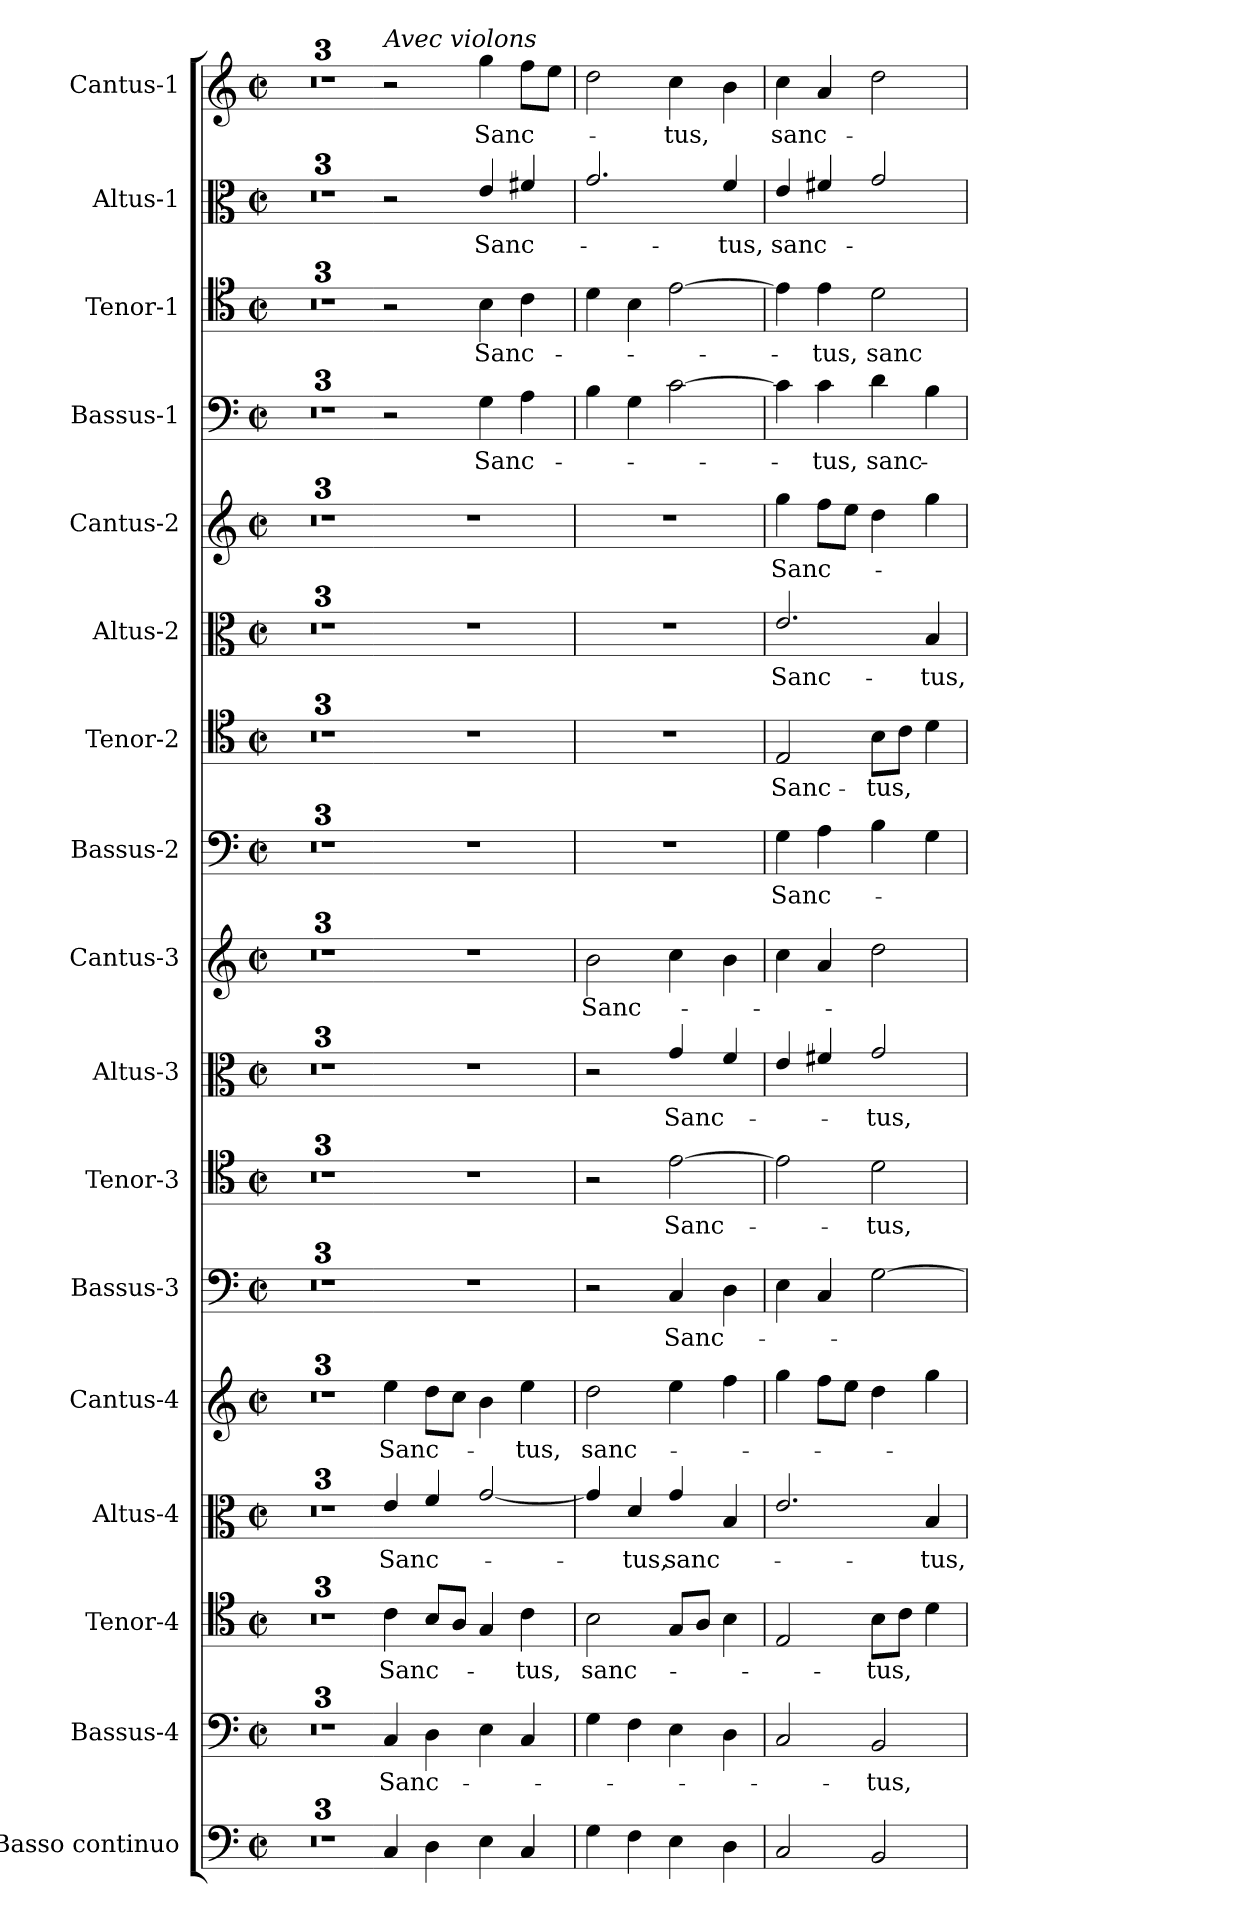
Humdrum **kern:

**kern	**kern	**text	**kern	**text	**kern	**text	**kern	**text	**kern	**text	**kern	**text	**kern	**text	**kern	**text	**kern	**text	**kern	**text	**kern	**text	**kern	**text	**kern	**text	**kern	**text	**kern	**text	**kern	**text
*part17	*part16	*part16	*part15	*part15	*part14	*part14	*part13	*part13	*part12	*part12	*part11	*part11	*part10	*part10	*part9	*part9	*part8	*part8	*part7	*part7	*part6	*part6	*part5	*part5	*part4	*part4	*part3	*part3	*part2	*part2	*part1	*part1
*staff17	*staff16	*staff16	*staff15	*staff15	*staff14	*staff14	*staff13	*staff13	*staff12	*staff12	*staff11	*staff11	*staff10	*staff10	*staff9	*staff9	*staff8	*staff8	*staff7	*staff7	*staff6	*staff6	*staff5	*staff5	*staff4	*staff4	*staff3	*staff3	*staff2	*staff2	*staff1	*staff1
*I"Basso continuo	*I"Bassus-4	*	*I"Tenor-4	*	*I"Altus-4	*	*I"Cantus-4	*	*I"Bassus-3	*	*I"Tenor-3	*	*I"Altus-3	*	*I"Cantus-3	*	*I"Bassus-2	*	*I"Tenor-2	*	*I"Altus-2	*	*I"Cantus-2	*	*I"Bassus-1	*	*I"Tenor-1	*	*I"Altus-1	*	*I"Cantus-1	*
*I'BC2	*I'B4	*	*I'T4	*	*I'A4	*	*I'C4	*	*I'B3	*	*I'T3	*	*I'A3	*	*I'C3	*	*I'B2	*	*I'T2	*	*I'A-2	*	*I'C2	*	*I'B1	*	*I'T1	*	*I'A1	*	*I'C1	*
*clefF4	*clefF4	*	*clefC4	*	*clefC3	*	*clefG2	*	*clefF4	*	*clefC4	*	*clefC3	*	*clefG2	*	*clefF4	*	*clefC4	*	*clefC3	*	*clefG2	*	*clefF4	*	*clefC4	*	*clefC3	*	*clefG2	*
*k[]	*k[]	*	*k[]	*	*k[]	*	*k[]	*	*k[]	*	*k[]	*	*k[]	*	*k[]	*	*k[]	*	*k[]	*	*k[]	*	*k[]	*	*k[]	*	*k[]	*	*k[]	*	*k[]	*
*C:	*C:	*	*C:	*	*C:	*	*C:	*	*C:	*	*C:	*	*C:	*	*C:	*	*C:	*	*C:	*	*C:	*	*C:	*	*C:	*	*C:	*	*C:	*	*C:	*
*M2/2	*M2/2	*	*M2/2	*	*M2/2	*	*M2/2	*	*M2/2	*	*M2/2	*	*M2/2	*	*M2/2	*	*M2/2	*	*M2/2	*	*M2/2	*	*M2/2	*	*M2/2	*	*M2/2	*	*M2/2	*	*M2/2	*
*met(c|)	*met(c|)	*	*met(c|)	*	*met(c|)	*	*met(c|)	*	*met(c|)	*	*met(c|)	*	*met(c|)	*	*met(c|)	*	*met(c|)	*	*met(c|)	*	*met(c|)	*	*met(c|)	*	*met(c|)	*	*met(c|)	*	*met(c|)	*	*met(c|)	*
=1	=1	=1	=1	=1	=1	=1	=1	=1	=1	=1	=1	=1	=1	=1	=1	=1	=1	=1	=1	=1	=1	=1	=1	=1	=1	=1	=1	=1	=1	=1	=1	=1
1ryy	1ryy	.	1ryy	.	1ryy	.	1ryy	.	1ryy	.	1ryy	.	1ryy	.	1ryy	.	1ryy	.	1ryy	.	1ryy	.	1ryy	.	1ryy	.	1ryy	.	1ryy	.	1ryy	.
=2	=2	=2	=2	=2	=2	=2	=2	=2	=2	=2	=2	=2	=2	=2	=2	=2	=2	=2	=2	=2	=2	=2	=2	=2	=2	=2	=2	=2	=2	=2	=2	=2
1r	1r	.	1r	.	1r	.	1r	.	1r	.	1r	.	1r	.	1r	.	1r	.	1r	.	1r	.	1r	.	1r	.	1r	.	1r	.	1r	.
=3	=3	=3	=3	=3	=3	=3	=3	=3	=3	=3	=3	=3	=3	=3	=3	=3	=3	=3	=3	=3	=3	=3	=3	=3	=3	=3	=3	=3	=3	=3	=3	=3
*	*	*	*clefGv2	*	*clefG2	*	*	*	*	*	*clefGv2	*	*clefG2	*	*	*	*	*	*clefGv2	*	*clefG2	*	*	*	*	*	*clefGv2	*	*clefG2	*	*	*
1ryy	1ryy	.	1ryy	.	1ryy	.	1ryy	.	1ryy	.	1ryy	.	1ryy	.	1ryy	.	1ryy	.	1ryy	.	1ryy	.	1ryy	.	1ryy	.	1ryy	.	1ryy	.	1ryy	.
=3X1-	=3X1-	=3X1-	=3X1-	=3X1-	=3X1-	=3X1-	=3X1-	=3X1-	=3X1-	=3X1-	=3X1-	=3X1-	=3X1-	=3X1-	=3X1-	=3X1-	=3X1-	=3X1-	=3X1-	=3X1-	=3X1-	=3X1-	=3X1-	=3X1-	=3X1-	=3X1-	=3X1-	=3X1-	=3X1-	=3X1-	=3X1-	=3X1-
!	!	!	!	!	!	!	!	!	!	!	!	!	!	!	!	!	!	!	!	!	!	!	!	!	!	!	!	!	!	!	!LO:TX:a:i:t=Avec violons	!
!	!	!LO:LY:b	!	!LO:LY:b	!	!LO:LY:b	!	!LO:LY:b	!	!	!	!	!	!	!	!	!	!	!	!	!	!	!	!	!	!	!	!	!	!	!	!
4C/	4C/	Sanc-	4c\	Sanc-	4e/	Sanc-	4ee\	Sanc-	1r	.	1r	.	1r	.	1r	.	1r	.	1r	.	1r	.	1r	.	2r	.	2r	.	2r	.	2r	.
4D\	4D\	.	8B/L	.	4f/	.	8dd\L	.	.	.	.	.	.	.	.	.	.	.	.	.	.	.	.	.	.	.	.	.	.	.	.	.
.	.	.	8A/J	.	.	.	8cc\J	.	.	.	.	.	.	.	.	.	.	.	.	.	.	.	.	.	.	.	.	.	.	.	.	.
!	!	!	!	!	!	!	!	!	!	!	!	!	!	!	!	!	!	!	!	!	!	!	!	!	!	!LO:LY:b	!	!LO:LY:b	!	!LO:LY:b	!	!LO:LY:b
4E\	4E\	.	4G/	.	[2g/	.	4b\	.	.	.	.	.	.	.	.	.	.	.	.	.	.	.	.	.	4G\	Sanc-	4B\	Sanc-	4e/	Sanc-	4gg\	Sanc-
!	!	!	!	!LO:LY:b	!	!	!	!LO:LY:b	!	!	!	!	!	!	!	!	!	!	!	!	!	!	!	!	!	!	!	!	!	!	!	!
4C/	4C/	.	4c\	-tus,	.	.	4ee\	-tus,	.	.	.	.	.	.	.	.	.	.	.	.	.	.	.	.	4A\	.	4c\	.	4f#X/	.	8ff\L	.
.	.	.	.	.	.	.	.	.	.	.	.	.	.	.	.	.	.	.	.	.	.	.	.	.	.	.	.	.	.	.	8ee\J	.
=4	=4	=4	=4	=4	=4	=4	=4	=4	=4	=4	=4	=4	=4	=4	=4	=4	=4	=4	=4	=4	=4	=4	=4	=4	=4	=4	=4	=4	=4	=4	=4	=4
!	!	!	!	!LO:LY:b	!	!	!	!LO:LY:b	!	!	!	!	!	!	!	!LO:LY:b	!	!	!	!	!	!	!	!	!	!	!	!	!	!	!	!
4G\	4G\	.	2B\	sanc-	4g/]	.	2dd\	sanc-	2r	.	2r	.	2r	.	2b\	Sanc-	1r	.	1r	.	1r	.	1r	.	4B\	.	4d\	.	2.g/	.	2dd\	.
!	!	!	!	!	!	!LO:LY:b	!	!	!	!	!	!	!	!	!	!	!	!	!	!	!	!	!	!	!	!	!	!	!	!	!	!
4F\	4F\	.	.	.	4d/	-tus,	.	.	.	.	.	.	.	.	.	.	.	.	.	.	.	.	.	.	4G\	.	4B\	.	.	.	.	.
!	!	!	!	!	!	!LO:LY:b	!	!	!	!LO:LY:b	!	!LO:LY:b	!	!LO:LY:b	!	!	!	!	!	!	!	!	!	!	!	!	!	!	!	!	!	!LO:LY:b
4E\	4E\	.	8G/L	.	4g/	sanc-	4ee\	.	4C/	Sanc-	[2e\	Sanc-	4g/	Sanc-	4cc\	.	.	.	.	.	.	.	.	.	[2c\	.	[2e\	.	.	.	4cc\	-tus,
.	.	.	8A/J	.	.	.	.	.	.	.	.	.	.	.	.	.	.	.	.	.	.	.	.	.	.	.	.	.	.	.	.	.
!	!	!	!	!	!	!	!	!	!	!	!	!	!	!	!	!	!	!	!	!	!	!	!	!	!	!	!	!	!	!LO:LY:b	!	!
4D\	4D\	.	4B\	.	4B/	.	4ff\	.	4D\	.	.	.	4f/	.	4b\	.	.	.	.	.	.	.	.	.	.	.	.	.	4f/	-tus,	4b\	.
=5	=5	=5	=5	=5	=5	=5	=5	=5	=5	=5	=5	=5	=5	=5	=5	=5	=5	=5	=5	=5	=5	=5	=5	=5	=5	=5	=5	=5	=5	=5	=5	=5
!	!	!	!	!	!	!	!	!	!	!	!	!	!	!	!	!	!	!LO:LY:b	!	!LO:LY:b	!	!LO:LY:b	!	!LO:LY:b	!	!	!	!	!	!LO:LY:b	!	!LO:LY:b
2C/	2C/	.	2E/	.	2.e/	.	4gg\	.	4E\	.	2e\]	.	4e/	.	4cc\	.	4G\	Sanc-	2E/	Sanc-	2.e/	Sanc-	4gg\	Sanc-	4c\]	.	4e\]	.	4e/	sanc-	4cc\	sanc-
!	!	!	!	!	!	!	!	!	!	!	!	!	!	!	!	!	!	!	!	!	!	!	!	!	!	!LO:LY:b	!	!LO:LY:b	!	!	!	!
.	.	.	.	.	.	.	8ff\L	.	4C/	.	.	.	4f#X/	.	4a/	.	4A\	.	.	.	.	.	8ff\L	.	4c\	-tus,	4e\	-tus,	4f#X/	.	4a/	.
.	.	.	.	.	.	.	8ee\J	.	.	.	.	.	.	.	.	.	.	.	.	.	.	.	8ee\J	.	.	.	.	.	.	.	.	.
!	!	!LO:LY:b	!	!LO:LY:b	!	!	!	!	!	!	!	!LO:LY:b	!	!LO:LY:b	!	!	!	!	!	!LO:LY:b	!	!	!	!	!	!LO:LY:b	!	!LO:LY:b	!	!	!	!
2BB/	2BB/	-tus,	8B\L	-tus,	.	.	4dd\	.	[2G\	.	2d\	-tus,	2g/	-tus,	2dd\	.	4B\	.	8B\L	-tus,	.	.	4dd\	.	4d\	sanc-	2d\	sanc-	2g/	.	2dd\	.
.	.	.	8c\J	.	.	.	.	.	.	.	.	.	.	.	.	.	.	.	8c\J	.	.	.	.	.	.	.	.	.	.	.	.	.
!	!	!	!	!	!	!LO:LY:b	!	!	!	!	!	!	!	!	!	!	!	!	!	!	!	!LO:LY:b	!	!	!	!	!	!	!	!	!	!
.	.	.	4d\	.	4B/	-tus,	4gg\	.	.	.	.	.	.	.	.	.	4G\	.	4d\	.	4B/	-tus,	4gg\	.	4B\	.	.	.	.	.	.	.
=	=	=	=	=	=	=	=	=	=	=	=	=	=	=	=	=	=	=	=	=	=	=	=	=	=	=	=	=	=	=	=	=
*-	*-	*-	*-	*-	*-	*-	*-	*-	*-	*-	*-	*-	*-	*-	*-	*-	*-	*-	*-	*-	*-	*-	*-	*-	*-	*-	*-	*-	*-	*-	*-	*-
